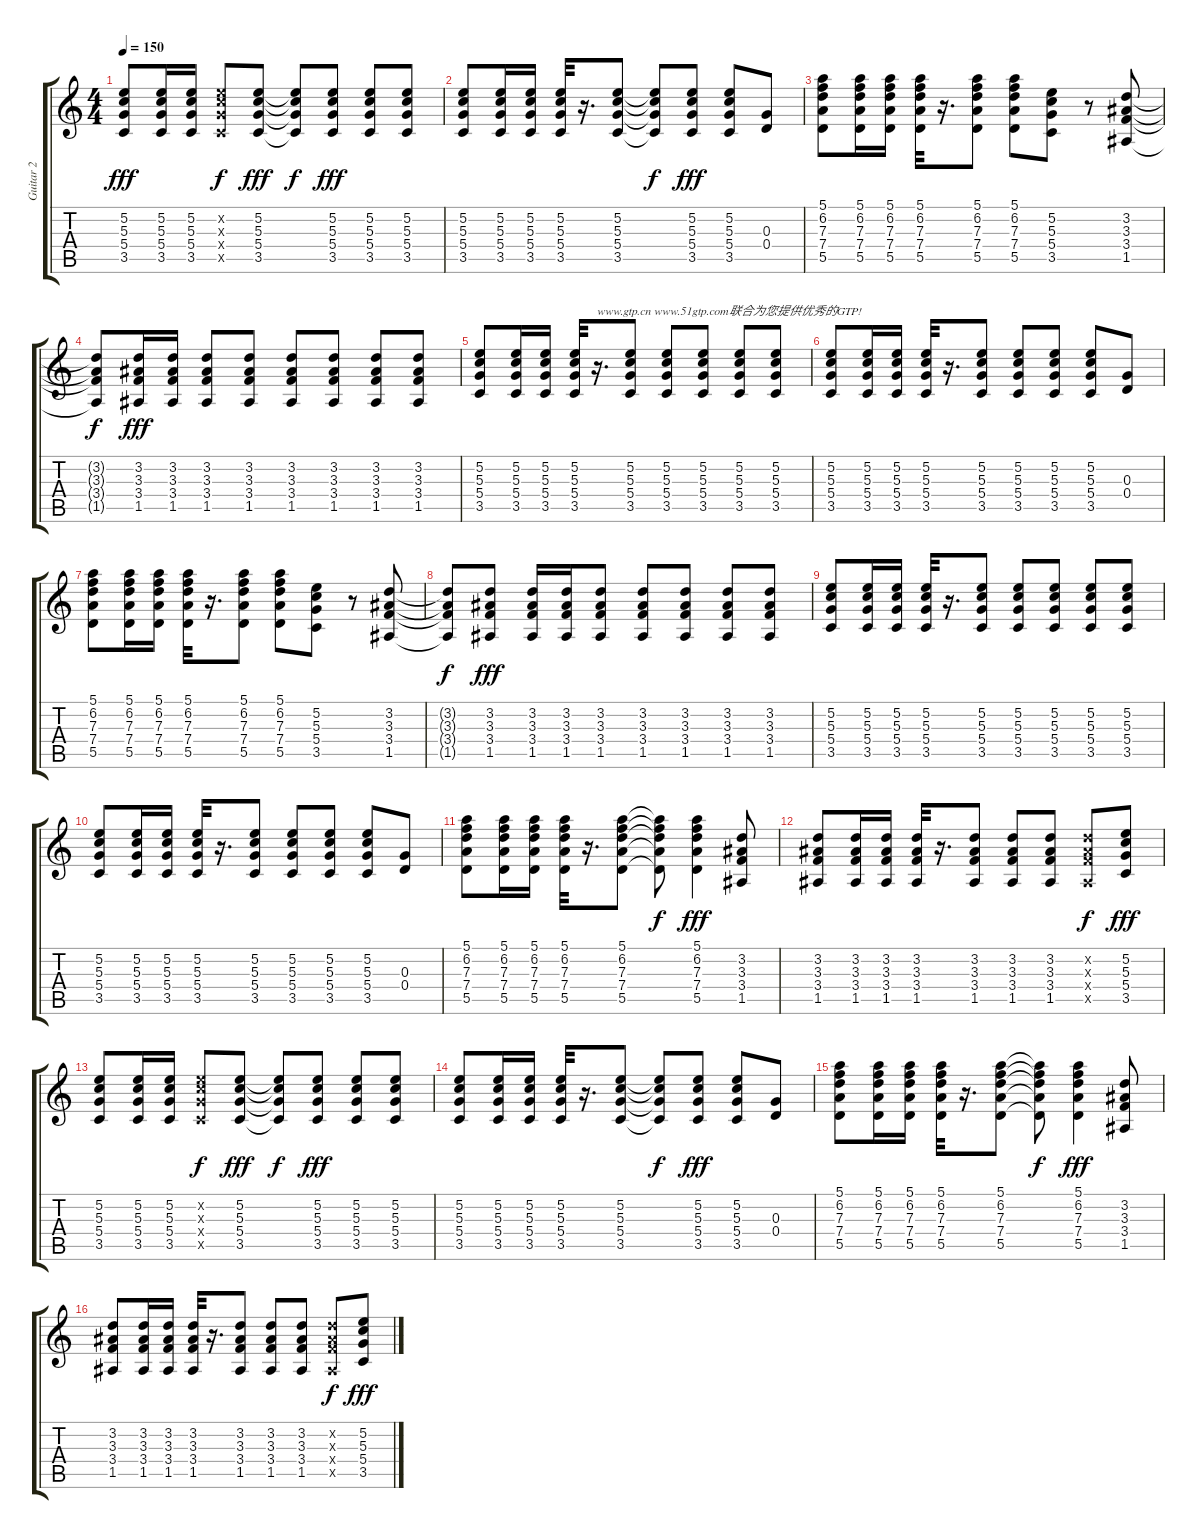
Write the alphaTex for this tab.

\track ("Guitar 2" "Guitar 2") {instrument electricguitarjazz}
\staff {score tabs}
\tuning (E4 B3 G3 D3 A2 E2) {hide}
\ts (4 4)
\tempo 150
\clef g2
\ks c
(5.2 5.3 5.4 3.5).8{dy fff} (5.2 5.3 5.4 3.5).16 (5.2 5.3 5.4 3.5).16 (5.2{x} 5.3{x} 5.4{x} 3.5{x}).8{dy f} (5.2 5.3 5.4 3.5).8{dy fff} (5.2{t} 5.3{t} 5.4{t} 3.5{t}).8{dy f} (5.2 5.3 5.4 3.5).8{dy fff} (5.2 5.3 5.4 3.5).8 (5.2 5.3 5.4 3.5).8 |
(5.2 5.3 5.4 3.5).8 (5.2 5.3 5.4 3.5).16 (5.2 5.3 5.4 3.5).16 (5.2 5.3 5.4 3.5).32 r.16{d} (5.2 5.3 5.4 3.5).8 (5.2{t} 5.3{t} 5.4{t} 3.5{t}).8{dy f} (5.2 5.3 5.4 3.5).8{dy fff} (5.2 5.3 5.4 3.5).8 (0.3 0.4).8 |
(5.1 6.2 7.3 7.4 5.5).8 (5.1 6.2 7.3 7.4 5.5).16 (5.1 6.2 7.3 7.4 5.5).16 (5.1 6.2 7.3 7.4 5.5).32 r.16{d} (5.1 6.2 7.3 7.4 5.5).8 (5.1 6.2 7.3 7.4 5.5).8 (5.2 5.3 5.4 3.5).8 r.8 (3.2 3.3 3.4 1.5).8 |
(3.2{t} 3.3{t} 3.4{t} 1.5{t}).8{dy f} (3.2 3.3 3.4 1.5).16{dy fff} (3.2 3.3 3.4 1.5).16 (3.2 3.3 3.4 1.5).8 (3.2 3.3 3.4 1.5).8 (3.2 3.3 3.4 1.5).8 (3.2 3.3 3.4 1.5).8 (3.2 3.3 3.4 1.5).8 (3.2 3.3 3.4 1.5).8 |
(5.2 5.3 5.4 3.5).8 (5.2 5.3 5.4 3.5).16 (5.2 5.3 5.4 3.5).16 (5.2 5.3 5.4 3.5).32 r.16{d txt "www.gtp.cn www.51gtp.com联合为您提供优秀的GTP!"} (5.2 5.3 5.4 3.5).8 (5.2 5.3 5.4 3.5).8 (5.2 5.3 5.4 3.5).8 (5.2 5.3 5.4 3.5).8 (5.2 5.3 5.4 3.5).8 |
(5.2 5.3 5.4 3.5).8 (5.2 5.3 5.4 3.5).16 (5.2 5.3 5.4 3.5).16 (5.2 5.3 5.4 3.5).32 r.16{d} (5.2 5.3 5.4 3.5).8 (5.2 5.3 5.4 3.5).8 (5.2 5.3 5.4 3.5).8 (5.2 5.3 5.4 3.5).8 (0.3 0.4).8 |
(5.1 6.2 7.3 7.4 5.5).8 (5.1 6.2 7.3 7.4 5.5).16 (5.1 6.2 7.3 7.4 5.5).16 (5.1 6.2 7.3 7.4 5.5).32 r.16{d} (5.1 6.2 7.3 7.4 5.5).8 (5.1 6.2 7.3 7.4 5.5).8 (5.2 5.3 5.4 3.5).8 r.8 (3.2 3.3 3.4 1.5).8 |
(3.2{t} 3.3{t} 3.4{t} 1.5{t}).8{dy f} (3.2 3.3 3.4 1.5).8{dy fff} (3.2 3.3 3.4 1.5).16 (3.2 3.3 3.4 1.5).16 (3.2 3.3 3.4 1.5).8 (3.2 3.3 3.4 1.5).8 (3.2 3.3 3.4 1.5).8 (3.2 3.3 3.4 1.5).8 (3.2 3.3 3.4 1.5).8 |
(5.2 5.3 5.4 3.5).8 (5.2 5.3 5.4 3.5).16 (5.2 5.3 5.4 3.5).16 (5.2 5.3 5.4 3.5).32 r.16{d} (5.2 5.3 5.4 3.5).8 (5.2 5.3 5.4 3.5).8 (5.2 5.3 5.4 3.5).8 (5.2 5.3 5.4 3.5).8 (5.2 5.3 5.4 3.5).8 |
(5.2 5.3 5.4 3.5).8 (5.2 5.3 5.4 3.5).16 (5.2 5.3 5.4 3.5).16 (5.2 5.3 5.4 3.5).32 r.16{d} (5.2 5.3 5.4 3.5).8 (5.2 5.3 5.4 3.5).8 (5.2 5.3 5.4 3.5).8 (5.2 5.3 5.4 3.5).8 (0.3 0.4).8 |
(5.1 6.2 7.3 7.4 5.5).8 (5.1 6.2 7.3 7.4 5.5).16 (5.1 6.2 7.3 7.4 5.5).16 (5.1 6.2 7.3 7.4 5.5).32 r.16{d} (5.1 6.2 7.3 7.4 5.5).8 (5.1{t} 6.2{t} 7.3{t} 7.4{t} 5.5{t}).8{dy f} (5.1 6.2 7.3 7.4 5.5).4{dy fff} (3.2 3.3 3.4 1.5).8 |
(3.2 3.3 3.4 1.5).8 (3.2 3.3 3.4 1.5).16 (3.2 3.3 3.4 1.5).16 (3.2 3.3 3.4 1.5).32 r.16{d} (3.2 3.3 3.4 1.5).8 (3.2 3.3 3.4 1.5).8 (3.2 3.3 3.4 1.5).8 (3.2{x} 3.3{x} 3.4{x} 1.5{x}).8{dy f} (5.2 5.3 5.4 3.5).8{dy fff} |
(5.2 5.3 5.4 3.5).8 (5.2 5.3 5.4 3.5).16 (5.2 5.3 5.4 3.5).16 (5.2{x} 5.3{x} 5.4{x} 3.5{x}).8{dy f} (5.2 5.3 5.4 3.5).8{dy fff} (5.2{t} 5.3{t} 5.4{t} 3.5{t}).8{dy f} (5.2 5.3 5.4 3.5).8{dy fff} (5.2 5.3 5.4 3.5).8 (5.2 5.3 5.4 3.5).8 |
(5.2 5.3 5.4 3.5).8 (5.2 5.3 5.4 3.5).16 (5.2 5.3 5.4 3.5).16 (5.2 5.3 5.4 3.5).32 r.16{d} (5.2 5.3 5.4 3.5).8 (5.2{t} 5.3{t} 5.4{t} 3.5{t}).8{dy f} (5.2 5.3 5.4 3.5).8{dy fff} (5.2 5.3 5.4 3.5).8 (0.3 0.4).8 |
(5.1 6.2 7.3 7.4 5.5).8 (5.1 6.2 7.3 7.4 5.5).16 (5.1 6.2 7.3 7.4 5.5).16 (5.1 6.2 7.3 7.4 5.5).32 r.16{d} (5.1 6.2 7.3 7.4 5.5).8 (5.1{t} 6.2{t} 7.3{t} 7.4{t} 5.5{t}).8{dy f} (5.1 6.2 7.3 7.4 5.5).4{dy fff} (3.2 3.3 3.4 1.5).8 |
(3.2 3.3 3.4 1.5).8 (3.2 3.3 3.4 1.5).16 (3.2 3.3 3.4 1.5).16 (3.2 3.3 3.4 1.5).32 r.16{d} (3.2 3.3 3.4 1.5).8 (3.2 3.3 3.4 1.5).8 (3.2 3.3 3.4 1.5).8 (3.2{x} 3.3{x} 3.4{x} 1.5{x}).8{dy f} (5.2 5.3 5.4 3.5).8{dy fff}
